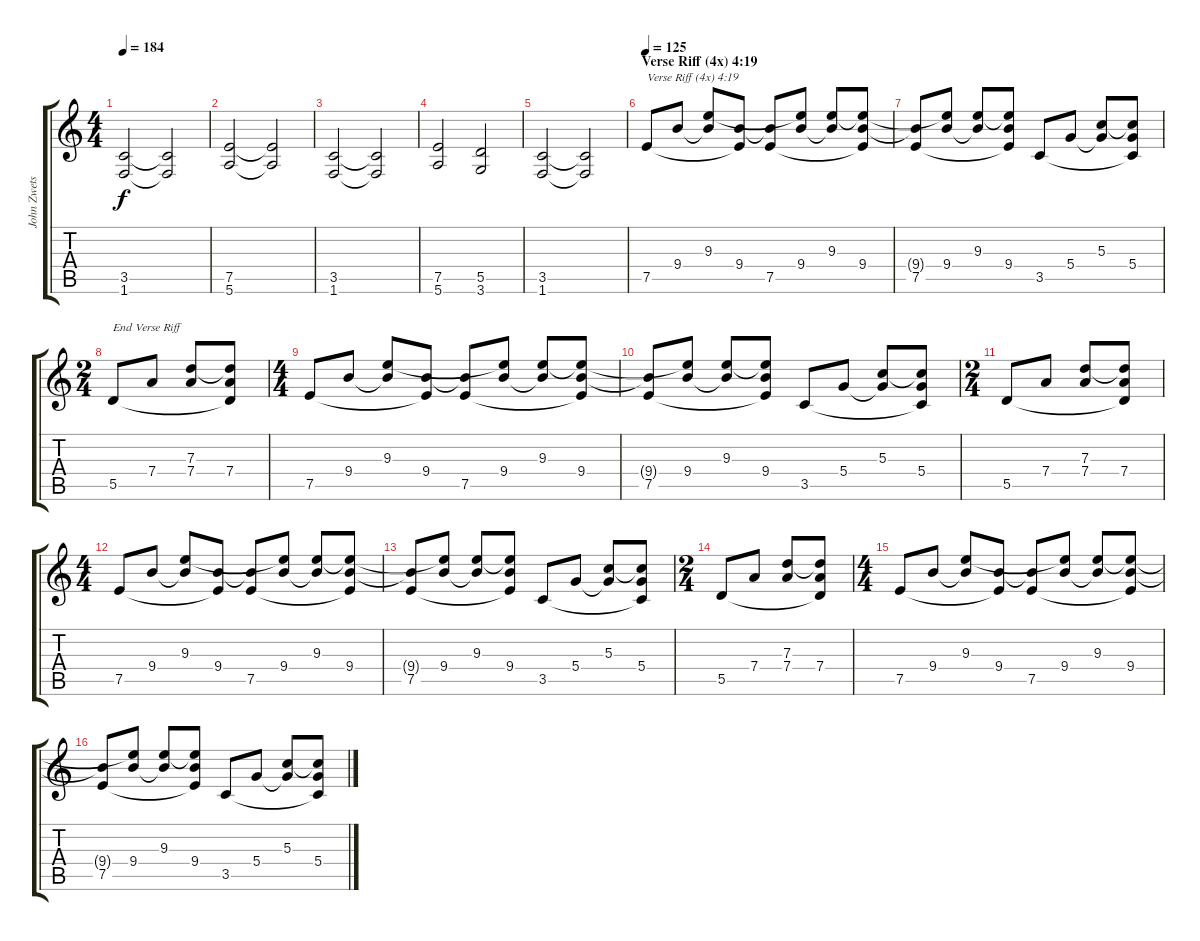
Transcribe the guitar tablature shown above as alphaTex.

\track ("John Zwetsloot" "John Zwets") {instrument overdrivenguitar}
\staff {score tabs}
\tuning (E4 B3 G3 D3 A2 E2) {hide}
\ts (4 4)
\tempo 184
\clef g2
\ks c
(3.5 1.6).2{dy f} (3.5{t} 1.6{t}).2 |
(7.5 5.6).2 (7.5{t} 5.6{t}).2 |
(3.5 1.6).2 (3.5{t} 1.6{t}).2 |
(7.5 5.6).2 (5.5 3.6).2 |
(3.5 1.6).2 (3.5{t} 1.6{t}).2 |
\section ("" "Verse Riff (4x) 4:19")
\tempo 125
7.5.8{txt "Verse Riff (4x) 4:19"} 9.4.8 (9.3 9.4{t}).8 (9.4 7.5{t}).8 (9.4{t} 7.5).8 (9.3{t} 9.4).8 (9.3 9.4{t}).8 (9.3{t} 9.4 7.5{t}).8 |
(9.4{t} 7.5).8 (9.3{t} 9.4).8 (9.3 9.4{t}).8 (9.3{t} 9.4 7.5{t}).8 3.5.8 5.4.8 (5.3 5.4{t}).8 (5.3{t} 5.4 3.5{t}).8 |
\ts (2 4)
5.5.8{txt "End Verse Riff"} 7.4.8 (7.3 7.4).8 (7.3{t} 7.4 5.5{t}).8 |
\ts (4 4)
7.5.8 9.4.8 (9.3 9.4{t}).8 (9.4 7.5{t}).8 (9.4{t} 7.5).8 (9.3{t} 9.4).8 (9.3 9.4{t}).8 (9.3{t} 9.4 7.5{t}).8 |
(9.4{t} 7.5).8 (9.3{t} 9.4).8 (9.3 9.4{t}).8 (9.3{t} 9.4 7.5{t}).8 3.5.8 5.4.8 (5.3 5.4{t}).8 (5.3{t} 5.4 3.5{t}).8 |
\ts (2 4)
5.5.8 7.4.8 (7.3 7.4).8 (7.3{t} 7.4 5.5{t}).8 |
\ts (4 4)
7.5.8 9.4.8 (9.3 9.4{t}).8 (9.4 7.5{t}).8 (9.4{t} 7.5).8 (9.3{t} 9.4).8 (9.3 9.4{t}).8 (9.3{t} 9.4 7.5{t}).8 |
(9.4{t} 7.5).8 (9.3{t} 9.4).8 (9.3 9.4{t}).8 (9.3{t} 9.4 7.5{t}).8 3.5.8 5.4.8 (5.3 5.4{t}).8 (5.3{t} 5.4 3.5{t}).8 |
\ts (2 4)
5.5.8 7.4.8 (7.3 7.4).8 (7.3{t} 7.4 5.5{t}).8 |
\ts (4 4)
7.5.8 9.4.8 (9.3 9.4{t}).8 (9.4 7.5{t}).8 (9.4{t} 7.5).8 (9.3{t} 9.4).8 (9.3 9.4{t}).8 (9.3{t} 9.4 7.5{t}).8 |
(9.4{t} 7.5).8 (9.3{t} 9.4).8 (9.3 9.4{t}).8 (9.3{t} 9.4 7.5{t}).8 3.5.8 5.4.8 (5.3 5.4{t}).8 (5.3{t} 5.4 3.5{t}).8
